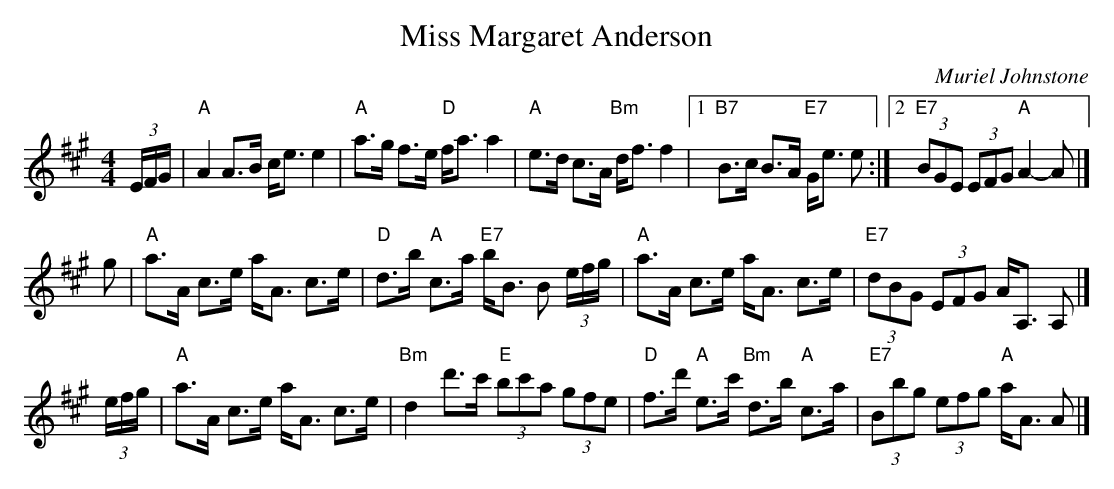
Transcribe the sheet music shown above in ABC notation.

X:1
T: Miss Margaret Anderson
M: 4/4
C: Muriel Johnstone
L: 1/8
K: A
(3E/F/G/ \
| "A"A2 A>B c<e e2 | "A"a>g f>e "D"f<a a2 | "A" e>d c>A "Bm"d<f f2 \
|1 "B7" B>c B>A "E7"G<e e :|2 "E7" (3BGE (3EFG "A" A2-A |]
y3g \
| "A"a>A c>e a<A c>e | "D"d>b "A"c>a "E7"b<B B (3e/f/g/ \
| "A"a>A c>e a<A c>e | "E7"(3dBG (3EFG A<A, A, |]
(3e/f/g/ \
| "A"a>A c>e a<A c>e | "Bm" d2 d'>c' "E"(3bc'a (3gfe \
| "D"f>d' "A"e>c' "Bm"d>b "A"c>a | "E7"(3Bbg (3efg "A"a<A A |]
